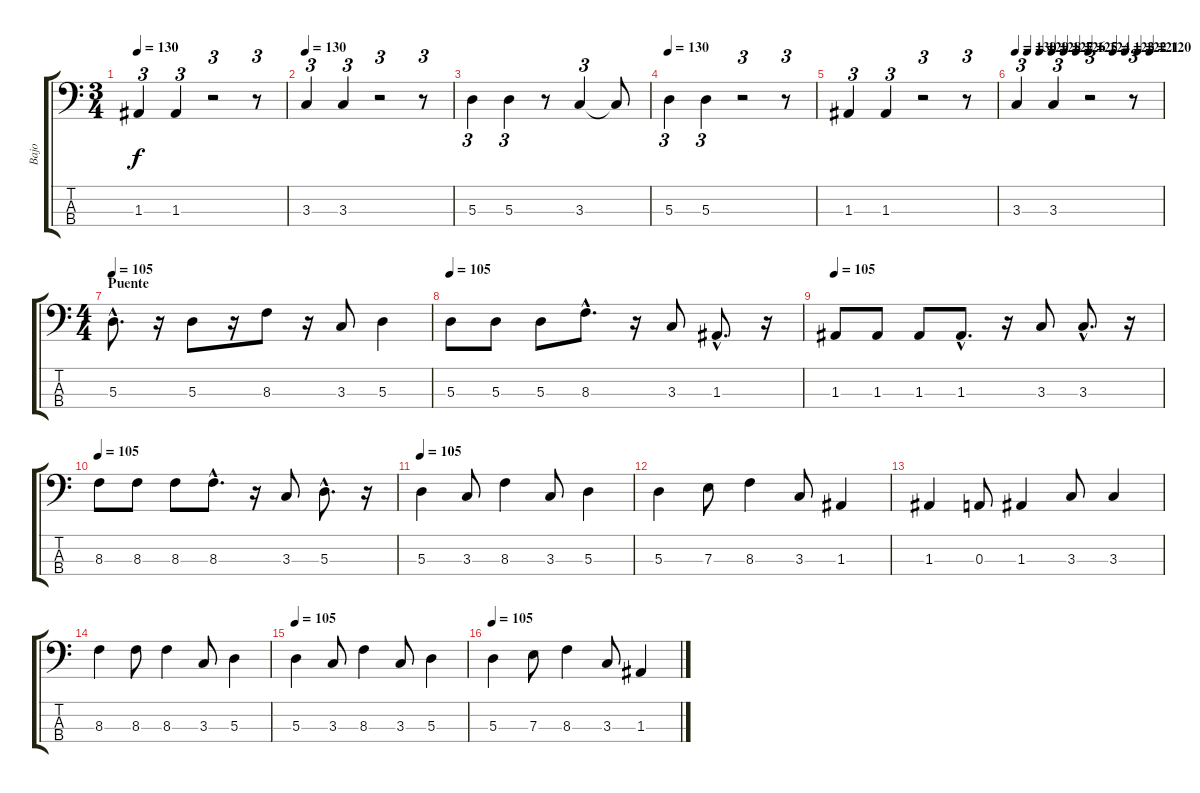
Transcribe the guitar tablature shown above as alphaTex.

\track ("Bajo" "Bajo") {instrument electricbasspick}
\staff {score tabs}
\tuning (G2 D2 A1 E1) {hide}
\ts (3 4)
\tempo 130
\clef f4
\ks c
1.3.4{tu (3 2) dy f} 1.3.4{tu (3 2)} r.2{tu (3 2)} r.8{tu (3 2)} |
\tempo 130
3.3.4{tu (3 2)} 3.3.4{tu (3 2)} r.2{tu (3 2)} r.8{tu (3 2)} |
5.3.4{tu (3 2)} 5.3.4{tu (3 2)} r.8 3.3.4{tu (3 2)} 3.3{t}.8 |
\tempo 130
5.3.4{tu (3 2)} 5.3.4{tu (3 2)} r.2{tu (3 2)} r.8{tu (3 2)} |
1.3.4{tu (3 2)} 1.3.4{tu (3 2)} r.2{tu (3 2)} r.8{tu (3 2)} |
\tempo 130
\tempo (129 0.08333333333333333)
\tempo (128 0.16666666666666666)
\tempo (127 0.25)
\tempo (126 0.3333333333333333)
\tempo (125 0.4166666666666667)
\tempo (124 0.5)
\tempo (123 0.6666666666666666)
\tempo (122 0.75)
\tempo (121 0.8333333333333334)
\tempo (120 0.9166666666666666)
3.3.4{tu (3 2)} 3.3.4{tu (3 2)} r.2{tu (3 2)} r.8{tu (3 2)} |
\ts (4 4)
\section ("" "Puente")
\tempo 105
5.3{hac}.8{d} r.16 5.3.8 r.16 8.3.8 r.16 3.3.8 5.3.4 |
\tempo 105
5.3.8 5.3.8 5.3.8 8.3{hac}.8{d} r.16 3.3.8 1.3{hac}.8{d} r.16 |
\tempo 105
1.3.8 1.3.8 1.3.8 1.3{hac}.8{d} r.16 3.3.8 3.3{hac}.8{d} r.16 |
\tempo 105
8.3.8 8.3.8 8.3.8 8.3{hac}.8{d} r.16 3.3.8 5.3{hac}.8{d} r.16 |
\tempo 105
5.3.4 3.3.8 8.3.4 3.3.8 5.3.4 |
5.3.4 7.3.8 8.3.4 3.3.8 1.3.4 |
1.3.4 0.3.8 1.3.4 3.3.8 3.3.4 |
8.3.4 8.3.8 8.3.4 3.3.8 5.3.4 |
\tempo 105
5.3.4 3.3.8 8.3.4 3.3.8 5.3.4 |
\tempo 105
5.3.4 7.3.8 8.3.4 3.3.8 1.3.4
